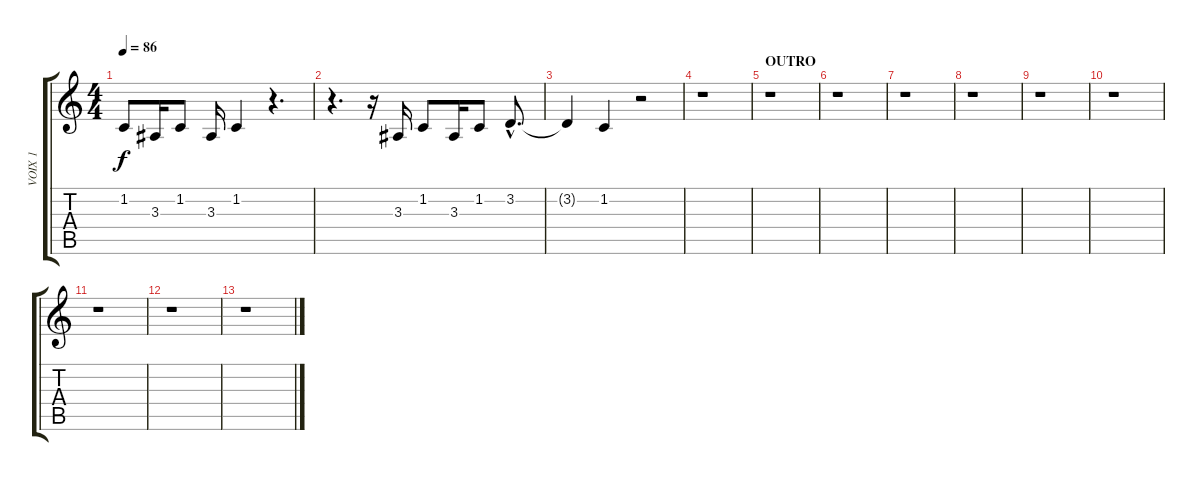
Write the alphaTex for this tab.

\track ("VOIX 1" "VOIX 1") {instrument brasssection}
\staff {score tabs}
\tuning (E4 B3 G3 D3 A2 E2) {hide}
\ts (4 4)
\tempo 86
\clef g2
\ks c
1.2.8{dy f} 3.3.16 1.2.8 3.3.16 1.2.4 r.4{d} |
r.4{d} r.16 3.3.16 1.2.8 3.3.16 1.2.8 3.2{hac}.8{d} |
3.2{t}.4 1.2.4 r.2 |
r.1 |
\section ("" "OUTRO")
r.1 |
r.1 |
r.1 |
r.1 |
r.1 |
r.1 |
r.1 |
r.1 |
r.1
